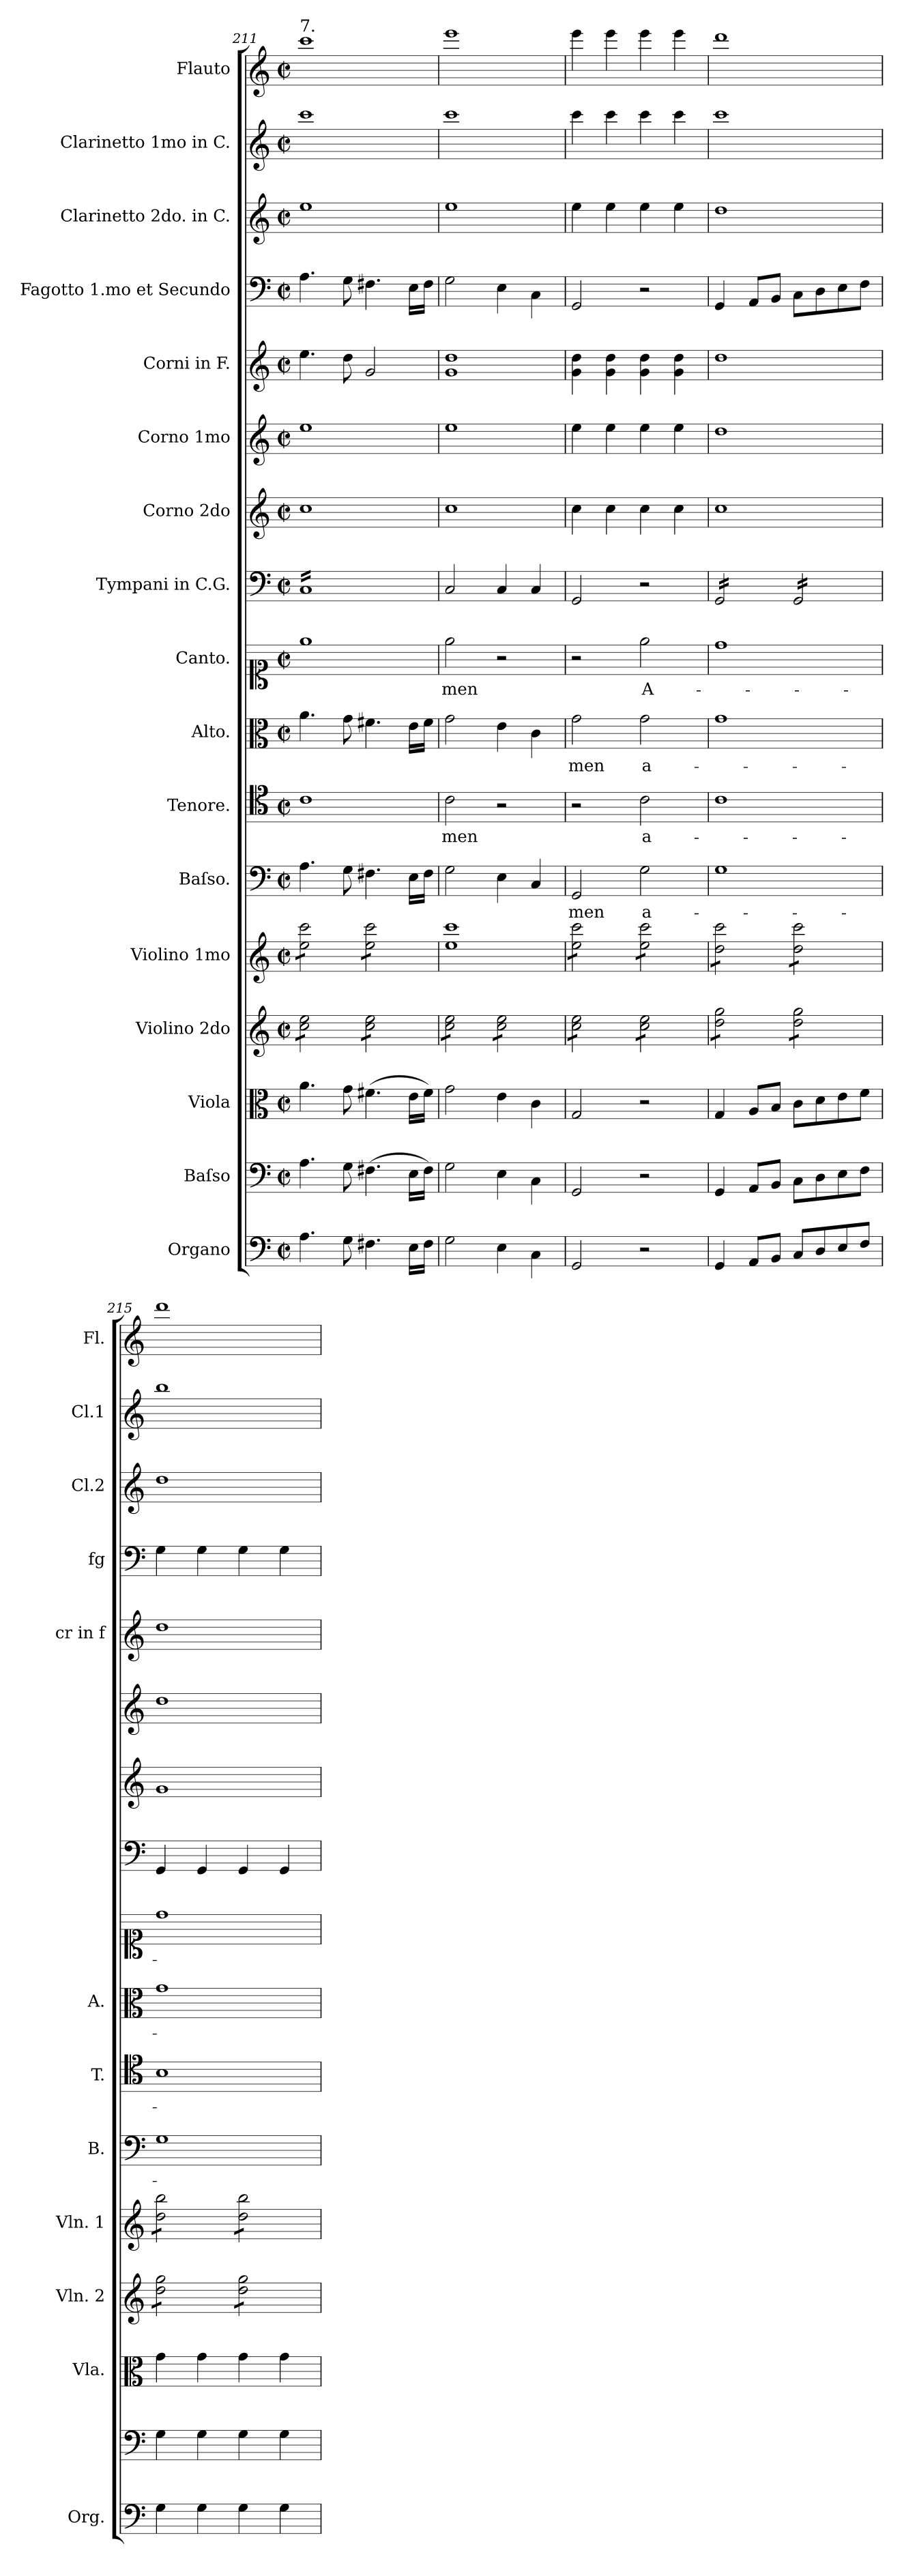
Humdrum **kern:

**kern	**kern	**kern	**kern	**kern	**kern	**text	**kern	**text	**kern	**text	**kern	**text	**kern	**kern	**kern	**kern	**kern	**kern	**kern	**kern
*part17	*part16	*part15	*part14	*part13	*part12	*part12	*part11	*part11	*part10	*part10	*part9	*part9	*part8	*part7	*part6	*part5	*part4	*part3	*part2	*part1
*staff17	*staff16	*staff15	*staff14	*staff13	*staff12	*staff12	*staff11	*staff11	*staff10	*staff10	*staff9	*staff9	*staff8	*staff7	*staff6	*staff5	*staff4	*staff3	*staff2	*staff1
*I"Organo	*I"Baſso	*I"Viola	*I"Violino 2do	*I"Violino 1mo	*I"Baſso.	*	*I"Tenore.	*	*I"Alto.	*	*I"Canto.	*	*I"Tympani in C.G.	*I"Corno 2do	*I"Corno 1mo	*I"Corni in F.	*I"Fagotto 1.mo et Secundo	*I"Clarinetto 2do. in C.	*I"Clarinetto 1mo in C.	*I"Flauto
*I'Org.	*	*I'Vla.	*I'Vln. 2	*I'Vln. 1	*I'B.	*	*I'T.	*	*I'A.	*	*	*	*	*	*	*I'cr in f	*I'fg	*I'Cl.2	*I'Cl.1	*I'Fl.
*clefF4	*clefF4	*clefC3	*clefG2	*clefG2	*clefF4	*	*clefC4	*	*clefC3	*	*clefC1	*	*clefF4	*clefG2	*clefG2	*clefG2	*clefF4	*clefG2	*clefG2	*clefG2
*	*	*	*	*	*	*	*	*	*	*	*	*	*	*	*	*ITrd4c7	*	*	*	*
*k[]	*k[]	*k[]	*k[]	*k[]	*k[]	*	*k[]	*	*k[]	*	*k[]	*	*k[]	*k[]	*k[]	*k[b-]	*k[]	*k[]	*k[]	*k[]
*M2/2	*M2/2	*M2/2	*M2/2	*M2/2	*M2/2	*	*M2/2	*	*M2/2	*	*M2/2	*	*M2/2	*M2/2	*M2/2	*M2/2	*M2/2	*M2/2	*M2/2	*M2/2
*met(c|)	*met(c|)	*met(c|)	*met(c|)	*met(c|)	*met(c|)	*	*met(c|)	*	*met(c|)	*	*met(c|)	*	*met(c|)	*met(c|)	*met(c|)	*met(c|)	*met(c|)	*met(c|)	*met(c|)	*met(c|)
=211	=211	=211	=211	=211	=211	=211	=211	=211	=211	=211	=211	=211	=211	=211	=211	=211	=211	=211	=211	=211
!	!	!	!	!	!	!	!	!	!	!	!	!	!	!	!	!	!	!	!	!LO:TX:a:t=7.
*	*	*	*tremolo	*	*	*	*	*	*	*	*	*	*	*	*	*	*	*	*	*
*	*	*	*	*tremolo	*	*	*	*	*	*	*	*	*	*	*	*	*	*	*	*
*	*	*	*	*	*	*	*	*	*	*	*	*	*tremolo	*	*	*	*	*	*	*
4.A\	4.A\	4.a\	8cc\ 8ee\L	8ee\ 8ccc\L	4.A\	.	1c\	.	4.a\	.	1ee\	.	16C/LL	1cc\	1ee\	4.a\	4.A\	1ee\	1ccc\	1ccc\
.	.	.	.	.	.	.	.	.	.	.	.	.	16C/	.	.	.	.	.	.	.
.	.	.	8cc\ 8ee\	8ee\ 8ccc\	.	.	.	.	.	.	.	.	16C/	.	.	.	.	.	.	.
.	.	.	.	.	.	.	.	.	.	.	.	.	16C/	.	.	.	.	.	.	.
.	.	.	8cc\ 8ee\	8ee\ 8ccc\	.	.	.	.	.	.	.	.	16C/	.	.	.	.	.	.	.
.	.	.	.	.	.	.	.	.	.	.	.	.	16C/	.	.	.	.	.	.	.
8G\	8G\	8g\	8cc\ 8ee\J	8ee\ 8ccc\J	8G\	.	.	.	8g\	.	.	.	16C/	.	.	8g\	8G\	.	.	.
.	.	.	.	.	.	.	.	.	.	.	.	.	16C/	.	.	.	.	.	.	.
4.F#X\	(4.F#X\	(4.f#X\	8cc\ 8ee\L	8ee\ 8ccc\L	4.F#X\	.	.	.	4.f#X\	.	.	.	16C/	.	.	2c/	4.F#X\	.	.	.
.	.	.	.	.	.	.	.	.	.	.	.	.	16C/	.	.	.	.	.	.	.
.	.	.	8cc\ 8ee\	8ee\ 8ccc\	.	.	.	.	.	.	.	.	16C/	.	.	.	.	.	.	.
.	.	.	.	.	.	.	.	.	.	.	.	.	16C/	.	.	.	.	.	.	.
.	.	.	8cc\ 8ee\	8ee\ 8ccc\	.	.	.	.	.	.	.	.	16C/	.	.	.	.	.	.	.
.	.	.	.	.	.	.	.	.	.	.	.	.	16C/	.	.	.	.	.	.	.
16E\LL	16E\LL	16e\LL	8cc\ 8ee\J	8ee\ 8ccc\J	16E\LL	.	.	.	16e\LL	.	.	.	16C/	.	.	.	16E\LL	.	.	.
*	*	*	*	*Xtremolo	*	*	*	*	*	*	*	*	*	*	*	*	*	*	*	*
16F#\JJ	16F#\JJ)	16f#\JJ)	.	.	16F#\JJ	.	.	.	16f#\JJ	.	.	.	16C/JJ	.	.	.	16F#\JJ	.	.	.
*	*	*	*	*	*	*	*	*	*	*	*	*	*Xtremolo	*	*	*	*	*	*	*
=212	=212	=212	=212	=212	=212	=212	=212	=212	=212	=212	=212	=212	=212	=212	=212	=212	=212	=212	=212	=212
2G\	2G\	2g\	8cc\ 8ee\L	1ee\ 1ccc\	2G\	.	2c\	-men	2g\	.	2ee\	-men	2C/	1cc\	1ee\	1c/ 1g/	2G\	1ee\	1ccc\	1eee\
.	.	.	8cc\ 8ee\	.	.	.	.	.	.	.	.	.	.	.	.	.	.	.	.	.
.	.	.	8cc\ 8ee\	.	.	.	.	.	.	.	.	.	.	.	.	.	.	.	.	.
.	.	.	8cc\ 8ee\J	.	.	.	.	.	.	.	.	.	.	.	.	.	.	.	.	.
4E\	4E\	4e\	8cc\ 8ee\L	.	4E\	.	2r	.	4e\	.	2r	.	4C/	.	.	.	4E\	.	.	.
.	.	.	8cc\ 8ee\	.	.	.	.	.	.	.	.	.	.	.	.	.	.	.	.	.
4C\	4C\	4c\	8cc\ 8ee\	.	4C/	.	.	.	4c\	.	.	.	4C/	.	.	.	4C\	.	.	.
.	.	.	8cc\ 8ee\J	.	.	.	.	.	.	.	.	.	.	.	.	.	.	.	.	.
=213	=213	=213	=213	=213	=213	=213	=213	=213	=213	=213	=213	=213	=213	=213	=213	=213	=213	=213	=213	=213
*	*	*	*	*tremolo	*	*	*	*	*	*	*	*	*	*	*	*	*	*	*	*
2GG/	2GG/	2G/	8cc\ 8ee\L	8ee\ 8ccc\L	2GG/	-men	2r	.	2g\	-men	2r	.	2GG/	4cc\	4ee\	4c\ 4g\	2GG/	4ee\	4ccc\	4eee\
.	.	.	8cc\ 8ee\	8ee\ 8ccc\	.	.	.	.	.	.	.	.	.	.	.	.	.	.	.	.
.	.	.	8cc\ 8ee\	8ee\ 8ccc\	.	.	.	.	.	.	.	.	.	4cc\	4ee\	4c\ 4g\	.	4ee\	4ccc\	4eee\
.	.	.	8cc\ 8ee\J	8ee\ 8ccc\J	.	.	.	.	.	.	.	.	.	.	.	.	.	.	.	.
2r	2r	2r	8cc\ 8ee\L	8ee\ 8ccc\L	2G\	a-	2c\	a-	2g\	a-	2ee\	A-	2r	4cc\	4ee\	4c\ 4g\	2r	4ee\	4ccc\	4eee\
.	.	.	8cc\ 8ee\	8ee\ 8ccc\	.	.	.	.	.	.	.	.	.	.	.	.	.	.	.	.
.	.	.	8cc\ 8ee\	8ee\ 8ccc\	.	.	.	.	.	.	.	.	.	4cc\	4ee\	4c\ 4g\	.	4ee\	4ccc\	4eee\
.	.	.	8cc\ 8ee\J	8ee\ 8ccc\J	.	.	.	.	.	.	.	.	.	.	.	.	.	.	.	.
=214	=214	=214	=214	=214	=214	=214	=214	=214	=214	=214	=214	=214	=214	=214	=214	=214	=214	=214	=214	=214
*	*	*	*	*	*	*	*	*	*	*	*	*	*tremolo	*	*	*	*	*	*	*
4GG/	4GG/	4G/	8dd\ 8gg\L	8dd\ 8ccc\L	1G\	.	1c\	.	1g\	.	1dd\	.	16GG/LL	1cc\	1dd\	1g/	4GG/	1dd\	1ccc\	1ddd\
.	.	.	.	.	.	.	.	.	.	.	.	.	16GG/	.	.	.	.	.	.	.
.	.	.	8dd\ 8gg\	8dd\ 8ccc\	.	.	.	.	.	.	.	.	16GG/	.	.	.	.	.	.	.
.	.	.	.	.	.	.	.	.	.	.	.	.	16GG/	.	.	.	.	.	.	.
8AA/L	8AA/L	8A/L	8dd\ 8gg\	8dd\ 8ccc\	.	.	.	.	.	.	.	.	16GG/	.	.	.	8AA/L	.	.	.
.	.	.	.	.	.	.	.	.	.	.	.	.	16GG/	.	.	.	.	.	.	.
8BB/J	8BB/J	8B/J	8dd\ 8gg\J	8dd\ 8ccc\J	.	.	.	.	.	.	.	.	16GG/	.	.	.	8BB/J	.	.	.
.	.	.	.	.	.	.	.	.	.	.	.	.	16GG/JJ	.	.	.	.	.	.	.
8C/L	8C\L	8c\L	8dd\ 8gg\L	8dd\ 8ccc\L	.	.	.	.	.	.	.	.	16GG/LL	.	.	.	8C\L	.	.	.
.	.	.	.	.	.	.	.	.	.	.	.	.	16GG/	.	.	.	.	.	.	.
8D/	8D\	8d\	8dd\ 8gg\	8dd\ 8ccc\	.	.	.	.	.	.	.	.	16GG/	.	.	.	8D\	.	.	.
.	.	.	.	.	.	.	.	.	.	.	.	.	16GG/	.	.	.	.	.	.	.
8E/	8E\	8e\	8dd\ 8gg\	8dd\ 8ccc\	.	.	.	.	.	.	.	.	16GG/	.	.	.	8E\	.	.	.
.	.	.	.	.	.	.	.	.	.	.	.	.	16GG/	.	.	.	.	.	.	.
8F/J	8F\J	8f\J	8dd\ 8gg\J	8dd\ 8ccc\J	.	.	.	.	.	.	.	.	16GG/	.	.	.	8F\J	.	.	.
.	.	.	.	.	.	.	.	.	.	.	.	.	16GG/JJ	.	.	.	.	.	.	.
*	*	*	*	*	*	*	*	*	*	*	*	*	*Xtremolo	*	*	*	*	*	*	*
=215	=215	=215	=215	=215	=215	=215	=215	=215	=215	=215	=215	=215	=215	=215	=215	=215	=215	=215	=215	=215
4G\	4G\	4g\	8dd\ 8gg\L	8dd\ 8bb\L	1G\	.	1B\	.	1g\	.	1dd\	.	4GG/	1g/	1dd\	1g/	4G\	1dd\	1bb\	1ddd\
.	.	.	8dd\ 8gg\	8dd\ 8bb\	.	.	.	.	.	.	.	.	.	.	.	.	.	.	.	.
4G\	4G\	4g\	8dd\ 8gg\	8dd\ 8bb\	.	.	.	.	.	.	.	.	4GG/	.	.	.	4G\	.	.	.
.	.	.	8dd\ 8gg\J	8dd\ 8bb\J	.	.	.	.	.	.	.	.	.	.	.	.	.	.	.	.
4G\	4G\	4g\	8dd\ 8gg\L	8dd\ 8bb\L	.	.	.	.	.	.	.	.	4GG/	.	.	.	4G\	.	.	.
.	.	.	8dd\ 8gg\	8dd\ 8bb\	.	.	.	.	.	.	.	.	.	.	.	.	.	.	.	.
4G\	4G\	4g\	8dd\ 8gg\	8dd\ 8bb\	.	.	.	.	.	.	.	.	4GG/	.	.	.	4G\	.	.	.
.	.	.	8dd\ 8gg\J	8dd\ 8bb\J	.	.	.	.	.	.	.	.	.	.	.	.	.	.	.	.
*	*	*	*	*Xtremolo	*	*	*	*	*	*	*	*	*	*	*	*	*	*	*	*
*	*	*	*Xtremolo	*	*	*	*	*	*	*	*	*	*	*	*	*	*	*	*	*
=	=	=	=	=	=	=	=	=	=	=	=	=	=	=	=	=	=	=	=	=
*-	*-	*-	*-	*-	*-	*-	*-	*-	*-	*-	*-	*-	*-	*-	*-	*-	*-	*-	*-	*-
